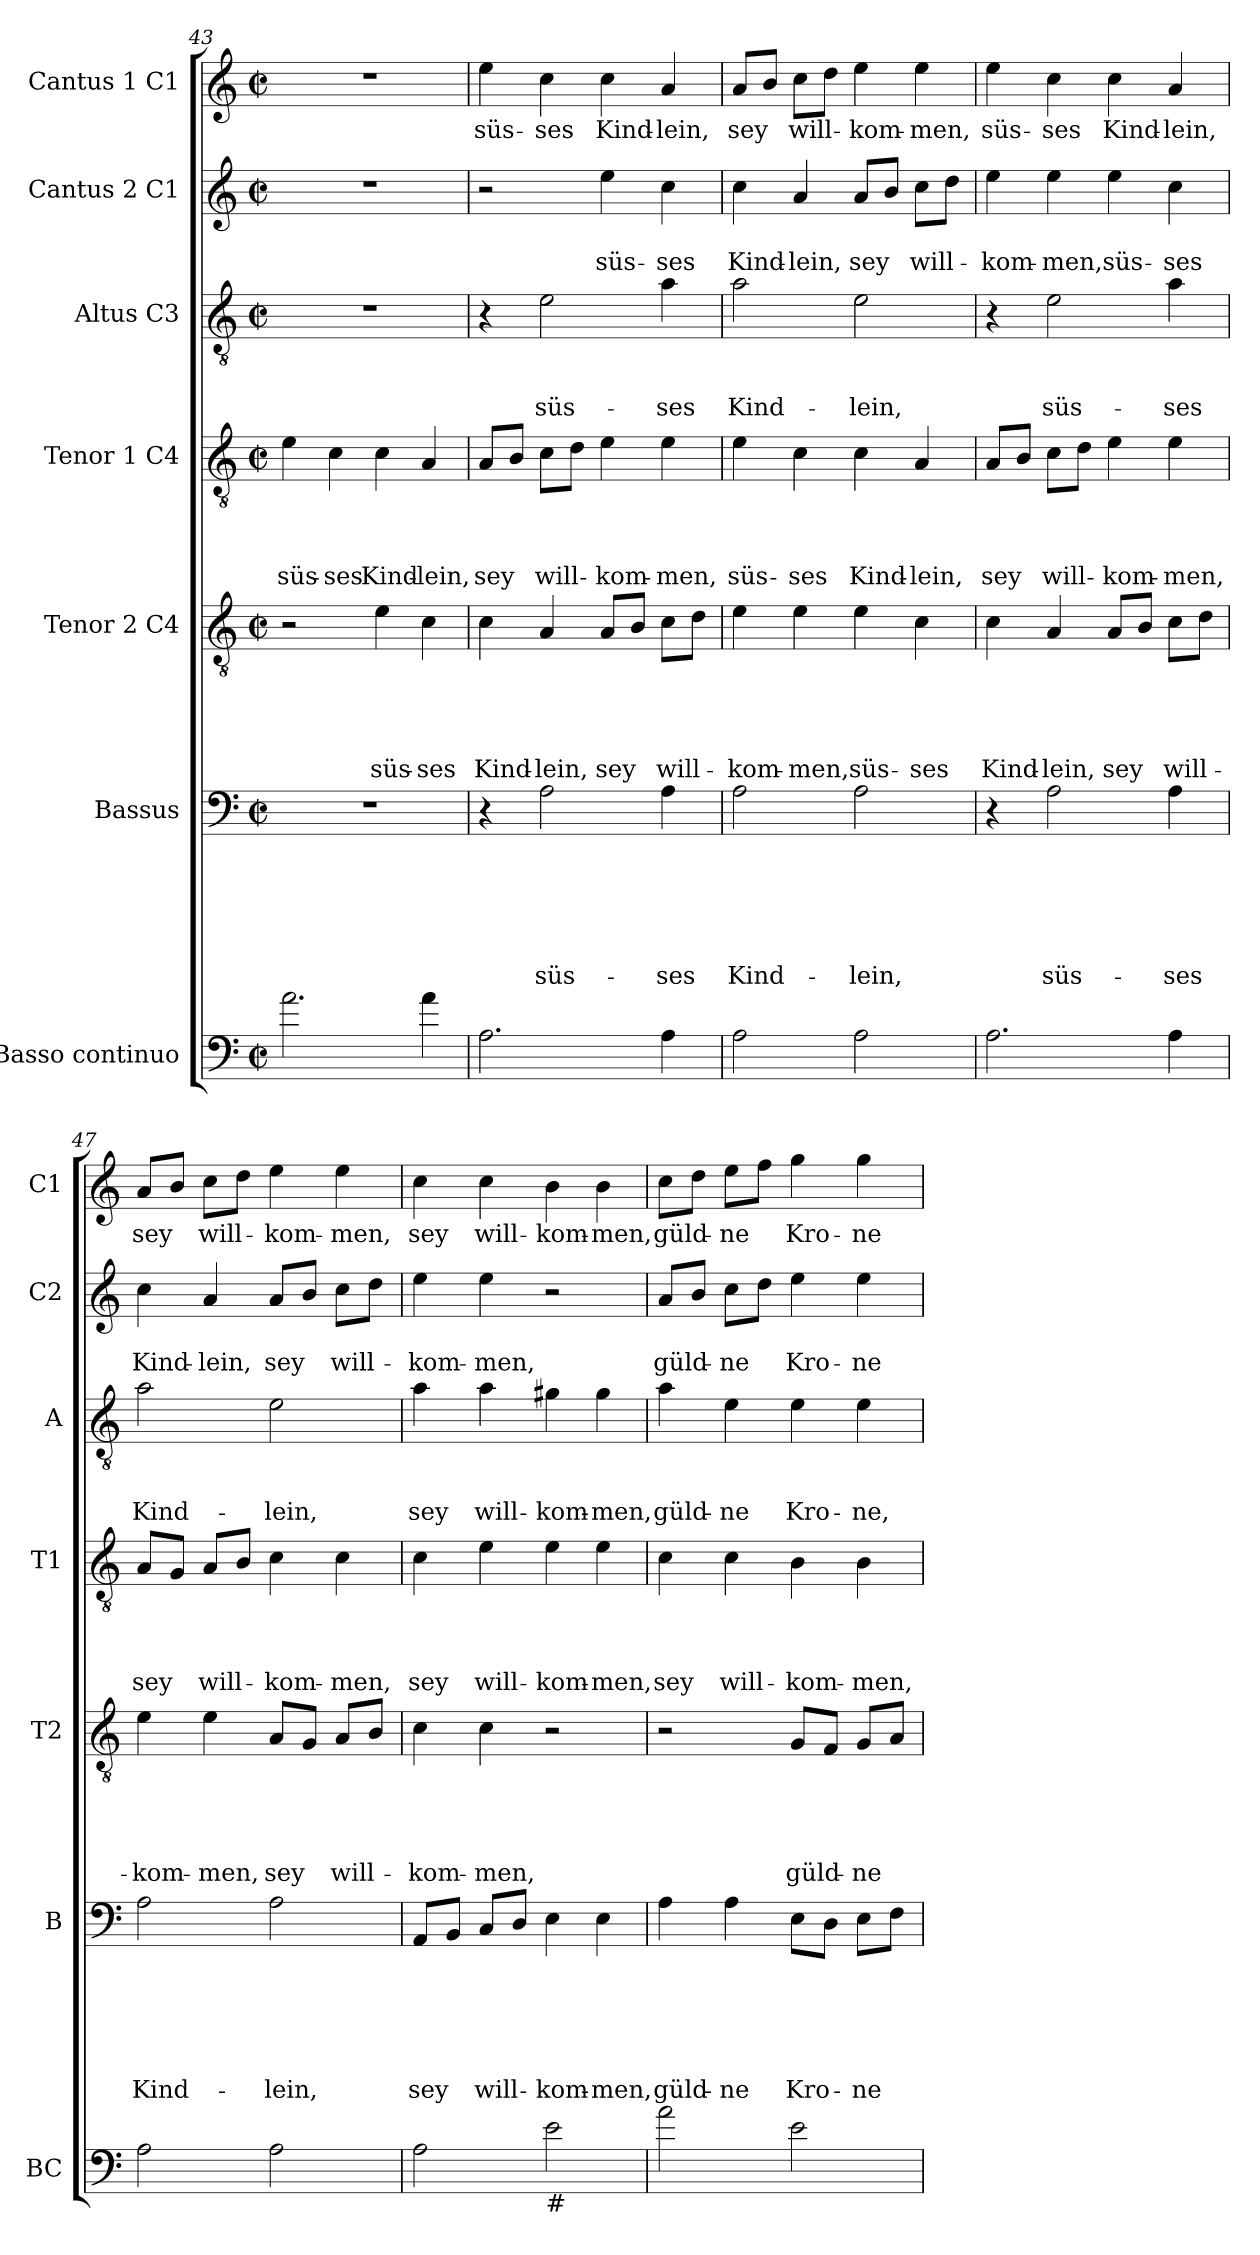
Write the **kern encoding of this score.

**kern	**kern	**text	**text	**text	**text	**text	**text	**kern	**text	**text	**text	**text	**text	**kern	**text	**text	**text	**text	**kern	**text	**text	**text	**kern	**text	**text	**kern	**text
*part7	*part6	*part6	*part6	*part6	*part6	*part6	*part6	*part5	*part5	*part5	*part5	*part5	*part5	*part4	*part4	*part4	*part4	*part4	*part3	*part3	*part3	*part3	*part2	*part2	*part2	*part1	*part1
*staff7	*staff6	*staff6	*staff6	*staff6	*staff6	*staff6	*staff6	*staff5	*staff5	*staff5	*staff5	*staff5	*staff5	*staff4	*staff4	*staff4	*staff4	*staff4	*staff3	*staff3	*staff3	*staff3	*staff2	*staff2	*staff2	*staff1	*staff1
*I"Basso continuo	*I"Bassus	*	*	*	*	*	*	*I"Tenor 2 C4	*	*	*	*	*	*I"Tenor 1 C4	*	*	*	*	*I"Altus C3	*	*	*	*I"Cantus 2 C1	*	*	*I"Cantus 1 C1	*
*I'BC	*I'B	*	*	*	*	*	*	*I'T2	*	*	*	*	*	*I'T1	*	*	*	*	*I'A	*	*	*	*I'C2	*	*	*I'C1	*
*clefF4	*clefF4	*	*	*	*	*	*	*clefGv2	*	*	*	*	*	*clefGv2	*	*	*	*	*clefGv2	*	*	*	*clefG2	*	*	*clefG2	*
*ITrd7c12	*	*	*	*	*	*	*	*	*	*	*	*	*	*	*	*	*	*	*	*	*	*	*	*	*	*	*
*k[]	*k[]	*	*	*	*	*	*	*k[]	*	*	*	*	*	*k[]	*	*	*	*	*k[]	*	*	*	*k[]	*	*	*k[]	*
*C:	*C:	*	*	*	*	*	*	*C:	*	*	*	*	*	*C:	*	*	*	*	*C:	*	*	*	*C:	*	*	*C:	*
*M2/2	*M2/2	*	*	*	*	*	*	*M2/2	*	*	*	*	*	*M2/2	*	*	*	*	*M2/2	*	*	*	*M2/2	*	*	*M2/2	*
*met(c|)	*met(c|)	*	*	*	*	*	*	*met(c|)	*	*	*	*	*	*met(c|)	*	*	*	*	*met(c|)	*	*	*	*met(c|)	*	*	*met(c|)	*
=43	=43	=43	=43	=43	=43	=43	=43	=43	=43	=43	=43	=43	=43	=43	=43	=43	=43	=43	=43	=43	=43	=43	=43	=43	=43	=43	=43
!	!	!	!	!	!	!	!	!	!	!	!	!	!	!	!	!	!	!LO:LY:b	!	!	!	!	!	!	!	!	!
2.A\	1r	.	.	.	.	.	.	2r	.	.	.	.	.	4e\	.	.	.	süs-	1r	.	.	.	1r	.	.	1r	.
!	!	!	!	!	!	!	!	!	!	!	!	!	!	!	!	!	!	!LO:LY:b	!	!	!	!	!	!	!	!	!
.	.	.	.	.	.	.	.	.	.	.	.	.	.	4c\	.	.	.	-ses	.	.	.	.	.	.	.	.	.
!	!	!	!	!	!	!	!	!	!	!	!	!	!LO:LY:b	!	!	!	!	!LO:LY:b	!	!	!	!	!	!	!	!	!
.	.	.	.	.	.	.	.	4e\	.	.	.	.	süs-	4c\	.	.	.	Kind-	.	.	.	.	.	.	.	.	.
!	!	!	!	!	!	!	!	!	!	!	!	!	!LO:LY:b	!	!	!	!	!LO:LY:b:rj	!	!	!	!	!	!	!	!	!
4A\	.	.	.	.	.	.	.	4c\	.	.	.	.	-ses	4A/	.	.	.	-lein,	.	.	.	.	.	.	.	.	.
=44	=44	=44	=44	=44	=44	=44	=44	=44	=44	=44	=44	=44	=44	=44	=44	=44	=44	=44	=44	=44	=44	=44	=44	=44	=44	=44	=44
!	!	!	!	!	!	!	!	!	!	!	!	!	!LO:LY:b	!	!	!	!	!LO:LY:b	!	!	!	!	!	!	!	!	!LO:LY:b
2.AA\	4r	.	.	.	.	.	.	4c\	.	.	.	.	Kind-	8A/L	.	.	.	sey	4r	.	.	.	2r	.	.	4ee\	süs-
.	.	.	.	.	.	.	.	.	.	.	.	.	.	8B/J	.	.	.	.	.	.	.	.	.	.	.	.	.
!	!	!	!	!	!	!	!LO:LY:b	!	!	!	!	!	!LO:LY:b:rj	!	!	!	!	!LO:LY:b	!	!	!	!LO:LY:b	!	!	!	!	!LO:LY:b
.	2A\	.	.	.	.	.	süs-	4A/	.	.	.	.	-lein,	8c\L	.	.	.	will-	2e\	.	.	süs-	.	.	.	4cc\	-ses
.	.	.	.	.	.	.	.	.	.	.	.	.	.	8d\J	.	.	.	.	.	.	.	.	.	.	.	.	.
!	!	!	!	!	!	!	!	!	!	!	!	!	!LO:LY:b	!	!	!	!	!LO:LY:b	!	!	!	!	!	!	!LO:LY:b	!	!LO:LY:b
.	.	.	.	.	.	.	.	8A/L	.	.	.	.	sey	4e\	.	.	.	-kom-	.	.	.	.	4ee\	.	süs-	4cc\	Kind-
.	.	.	.	.	.	.	.	8B/J	.	.	.	.	.	.	.	.	.	.	.	.	.	.	.	.	.	.	.
!	!	!	!	!	!	!	!LO:LY:b	!	!	!	!	!	!LO:LY:b	!	!	!	!	!LO:LY:b	!	!	!	!LO:LY:b	!	!	!LO:LY:b	!	!LO:LY:b
4AA\	4A\	.	.	.	.	.	-ses	8c\L	.	.	.	.	will-	4e\	.	.	.	-men,	4a\	.	.	-ses	4cc\	.	-ses	4a/	-lein,
.	.	.	.	.	.	.	.	8d\J	.	.	.	.	.	.	.	.	.	.	.	.	.	.	.	.	.	.	.
=45	=45	=45	=45	=45	=45	=45	=45	=45	=45	=45	=45	=45	=45	=45	=45	=45	=45	=45	=45	=45	=45	=45	=45	=45	=45	=45	=45
!	!	!	!	!	!	!	!LO:LY:b	!	!	!	!	!	!LO:LY:b	!	!	!	!	!LO:LY:b	!	!	!	!LO:LY:b	!	!	!LO:LY:b	!	!LO:LY:b
2AA\	2A\	.	.	.	.	.	Kind-	4e\	.	.	.	.	-kom-	4e\	.	.	.	süs-	2a\	.	.	Kind-	4cc\	.	Kind-	8a/L	sey
.	.	.	.	.	.	.	.	.	.	.	.	.	.	.	.	.	.	.	.	.	.	.	.	.	.	8b/J	.
!	!	!	!	!	!	!	!	!	!	!	!	!	!LO:LY:b:rj	!	!	!	!	!LO:LY:b	!	!	!	!	!	!	!LO:LY:b:rj	!	!LO:LY:b
.	.	.	.	.	.	.	.	4e\	.	.	.	.	-men,	4c\	.	.	.	-ses	.	.	.	.	4a/	.	-lein,	8cc\L	will-
.	.	.	.	.	.	.	.	.	.	.	.	.	.	.	.	.	.	.	.	.	.	.	.	.	.	8dd\J	.
!	!	!	!	!	!	!	!LO:LY:b	!	!	!	!	!	!LO:LY:b	!	!	!	!	!LO:LY:b	!	!	!	!LO:LY:b	!	!	!LO:LY:b	!	!LO:LY:b
2AA\	2A\	.	.	.	.	.	-lein,	4e\	.	.	.	.	süs-	4c\	.	.	.	Kind-	2e\	.	.	-lein,	8a/L	.	sey	4ee\	-kom-
.	.	.	.	.	.	.	.	.	.	.	.	.	.	.	.	.	.	.	.	.	.	.	8b/J	.	.	.	.
!	!	!	!	!	!	!	!	!	!	!	!	!	!LO:LY:b	!	!	!	!	!LO:LY:b	!	!	!	!	!	!	!LO:LY:b	!	!LO:LY:b
.	.	.	.	.	.	.	.	4c\	.	.	.	.	-ses	4A/	.	.	.	-lein,	.	.	.	.	8cc\L	.	will-	4ee\	-men,
.	.	.	.	.	.	.	.	.	.	.	.	.	.	.	.	.	.	.	.	.	.	.	8dd\J	.	.	.	.
!!LO:PB:g=z
=46	=46	=46	=46	=46	=46	=46	=46	=46	=46	=46	=46	=46	=46	=46	=46	=46	=46	=46	=46	=46	=46	=46	=46	=46	=46	=46	=46
!	!	!	!	!	!	!	!	!	!	!	!	!	!LO:LY:b	!	!	!	!	!LO:LY:b	!	!	!	!	!	!	!LO:LY:b	!	!LO:LY:b
2.AA\	4r	.	.	.	.	.	.	4c\	.	.	.	.	Kind-	8A/L	.	.	.	sey	4r	.	.	.	4ee\	.	-kom-	4ee\	süs-
.	.	.	.	.	.	.	.	.	.	.	.	.	.	8B/J	.	.	.	.	.	.	.	.	.	.	.	.	.
!	!	!	!	!	!	!	!LO:LY:b	!	!	!	!	!	!LO:LY:b	!	!	!	!	!LO:LY:b	!	!	!	!LO:LY:b	!	!	!LO:LY:b	!	!LO:LY:b
.	2A\	.	.	.	.	.	süs-	4A/	.	.	.	.	-lein,	8c\L	.	.	.	will-	2e\	.	.	süs-	4ee\	.	-men,	4cc\	-ses
.	.	.	.	.	.	.	.	.	.	.	.	.	.	8d\J	.	.	.	.	.	.	.	.	.	.	.	.	.
!	!	!	!	!	!	!	!	!	!	!	!	!	!LO:LY:b	!	!	!	!	!LO:LY:b	!	!	!	!	!	!	!LO:LY:b	!	!LO:LY:b
.	.	.	.	.	.	.	.	8A/L	.	.	.	.	sey	4e\	.	.	.	-kom-	.	.	.	.	4ee\	.	süs-	4cc\	Kind-
.	.	.	.	.	.	.	.	8B/J	.	.	.	.	.	.	.	.	.	.	.	.	.	.	.	.	.	.	.
!	!	!	!	!	!	!	!LO:LY:b	!	!	!	!	!	!LO:LY:b	!	!	!	!	!LO:LY:b	!	!	!	!LO:LY:b	!	!	!LO:LY:b	!	!LO:LY:b
4AA\	4A\	.	.	.	.	.	-ses	8c\L	.	.	.	.	will-	4e\	.	.	.	-men,	4a\	.	.	-ses	4cc\	.	-ses	4a/	-lein,
.	.	.	.	.	.	.	.	8d\J	.	.	.	.	.	.	.	.	.	.	.	.	.	.	.	.	.	.	.
=47	=47	=47	=47	=47	=47	=47	=47	=47	=47	=47	=47	=47	=47	=47	=47	=47	=47	=47	=47	=47	=47	=47	=47	=47	=47	=47	=47
!	!	!	!	!	!	!	!LO:LY:b	!	!	!	!	!	!LO:LY:b	!	!	!	!	!LO:LY:b	!	!	!	!LO:LY:b	!	!	!LO:LY:b	!	!LO:LY:b
2AA\	2A\	.	.	.	.	.	Kind-	4e\	.	.	.	.	-kom-	8A/L	.	.	.	sey	2a\	.	.	Kind-	4cc\	.	Kind-	8a/L	sey
.	.	.	.	.	.	.	.	.	.	.	.	.	.	8G/J	.	.	.	.	.	.	.	.	.	.	.	8b/J	.
!	!	!	!	!	!	!	!	!	!	!	!	!	!LO:LY:b	!	!	!	!	!LO:LY:b	!	!	!	!	!	!	!LO:LY:b	!	!LO:LY:b
.	.	.	.	.	.	.	.	4e\	.	.	.	.	-men,	8A/L	.	.	.	will-	.	.	.	.	4a/	.	-lein,	8cc\L	will-
.	.	.	.	.	.	.	.	.	.	.	.	.	.	8B/J	.	.	.	.	.	.	.	.	.	.	.	8dd\J	.
!	!	!	!	!	!	!	!LO:LY:b	!	!	!	!	!	!LO:LY:b	!	!	!	!	!LO:LY:b	!	!	!	!LO:LY:b	!	!	!LO:LY:b	!	!LO:LY:b
2AA\	2A\	.	.	.	.	.	-lein,	8A/L	.	.	.	.	sey	4c\	.	.	.	-kom-	2e\	.	.	-lein,	8a/L	.	sey	4ee\	-kom-
.	.	.	.	.	.	.	.	8G/J	.	.	.	.	.	.	.	.	.	.	.	.	.	.	8b/J	.	.	.	.
!	!	!	!	!	!	!	!	!	!	!	!	!	!LO:LY:b	!	!	!	!	!LO:LY:b	!	!	!	!	!	!	!LO:LY:b	!	!LO:LY:b
.	.	.	.	.	.	.	.	8A/L	.	.	.	.	will-	4c\	.	.	.	-men,	.	.	.	.	8cc\L	.	will-	4ee\	-men,
.	.	.	.	.	.	.	.	8B/J	.	.	.	.	.	.	.	.	.	.	.	.	.	.	8dd\J	.	.	.	.
=48	=48	=48	=48	=48	=48	=48	=48	=48	=48	=48	=48	=48	=48	=48	=48	=48	=48	=48	=48	=48	=48	=48	=48	=48	=48	=48	=48
!	!	!	!	!	!	!	!LO:LY:b	!	!	!	!	!	!LO:LY:b	!	!	!	!	!LO:LY:b	!	!	!	!LO:LY:b	!	!	!LO:LY:b	!	!LO:LY:b
2AA\	8AA/L	.	.	.	.	.	sey	4c\	.	.	.	.	-kom-	4c\	.	.	.	sey	4a\	.	.	sey	4ee\	.	-kom-	4cc\	sey
.	8BB/J	.	.	.	.	.	.	.	.	.	.	.	.	.	.	.	.	.	.	.	.	.	.	.	.	.	.
!	!	!	!	!	!	!	!LO:LY:b	!	!	!	!	!	!LO:LY:b	!	!	!	!	!LO:LY:b	!	!	!	!LO:LY:b	!	!	!LO:LY:b	!	!LO:LY:b
.	8C/L	.	.	.	.	.	will-	4c\	.	.	.	.	-men,	4e\	.	.	.	will-	4a\	.	.	will-	4ee\	.	-men,	4cc\	will-
.	8D/J	.	.	.	.	.	.	.	.	.	.	.	.	.	.	.	.	.	.	.	.	.	.	.	.	.	.
!LO:TX:b:t=#	!	!	!	!	!	!	!	!	!	!	!	!	!	!	!	!	!	!	!	!	!	!	!	!	!	!	!
!	!	!	!	!	!	!	!LO:LY:b	!	!	!	!	!	!	!	!	!	!	!LO:LY:b	!	!	!	!LO:LY:b	!	!	!	!	!LO:LY:b
2E\	4E\	.	.	.	.	.	-kom-	2r	.	.	.	.	.	4e\	.	.	.	-kom-	4g#X\	.	.	-kom-	2r	.	.	4b\	-kom-
!	!	!	!	!	!	!	!LO:LY:b	!	!	!	!	!	!	!	!	!	!	!LO:LY:b	!	!	!	!LO:LY:b	!	!	!	!	!LO:LY:b
.	4E\	.	.	.	.	.	-men,	.	.	.	.	.	.	4e\	.	.	.	-men,	4g#\	.	.	-men,	.	.	.	4b\	-men,
=49	=49	=49	=49	=49	=49	=49	=49	=49	=49	=49	=49	=49	=49	=49	=49	=49	=49	=49	=49	=49	=49	=49	=49	=49	=49	=49	=49
!	!	!	!	!	!	!	!LO:LY:b	!	!	!	!	!	!	!	!	!	!	!LO:LY:b	!	!	!	!LO:LY:b	!	!	!LO:LY:b	!	!LO:LY:b
2A\	4A\	.	.	.	.	.	güld-	2r	.	.	.	.	.	4c\	.	.	.	sey	4a\	.	.	güld-	8a/L	.	güld-	8cc\L	güld-
.	.	.	.	.	.	.	.	.	.	.	.	.	.	.	.	.	.	.	.	.	.	.	8b/J	.	.	8dd\J	.
!	!	!	!	!	!	!	!LO:LY:b	!	!	!	!	!	!	!	!	!	!	!LO:LY:b	!	!	!	!LO:LY:b	!	!	!LO:LY:b	!	!LO:LY:b
.	4A\	.	.	.	.	.	-ne	.	.	.	.	.	.	4c\	.	.	.	will-	4e\	.	.	-ne	8cc\L	.	-ne	8ee\L	-ne
.	.	.	.	.	.	.	.	.	.	.	.	.	.	.	.	.	.	.	.	.	.	.	8dd\J	.	.	8ff\J	.
!	!	!	!	!	!	!	!LO:LY:b	!	!	!	!	!	!LO:LY:b	!	!	!	!	!LO:LY:b	!	!	!	!LO:LY:b	!	!	!LO:LY:b	!	!LO:LY:b
2E\	8E\L	.	.	.	.	.	Kro-	8G/L	.	.	.	.	güld-	4B\	.	.	.	-kom-	4e\	.	.	Kro-	4ee\	.	Kro-	4gg\	Kro-
.	8D\J	.	.	.	.	.	.	8F/J	.	.	.	.	.	.	.	.	.	.	.	.	.	.	.	.	.	.	.
!	!	!	!	!	!	!	!LO:LY:b	!	!	!	!	!	!LO:LY:b	!	!	!	!	!LO:LY:b	!	!	!	!LO:LY:b	!	!	!LO:LY:b	!	!LO:LY:b
.	8E\L	.	.	.	.	.	-ne	8G/L	.	.	.	.	-ne	4B\	.	.	.	-men,	4e\	.	.	-ne,	4ee\	.	-ne	4gg\	-ne
.	8F\J	.	.	.	.	.	.	8A/J	.	.	.	.	.	.	.	.	.	.	.	.	.	.	.	.	.	.	.
=	=	=	=	=	=	=	=	=	=	=	=	=	=	=	=	=	=	=	=	=	=	=	=	=	=	=	=
*-	*-	*-	*-	*-	*-	*-	*-	*-	*-	*-	*-	*-	*-	*-	*-	*-	*-	*-	*-	*-	*-	*-	*-	*-	*-	*-	*-
